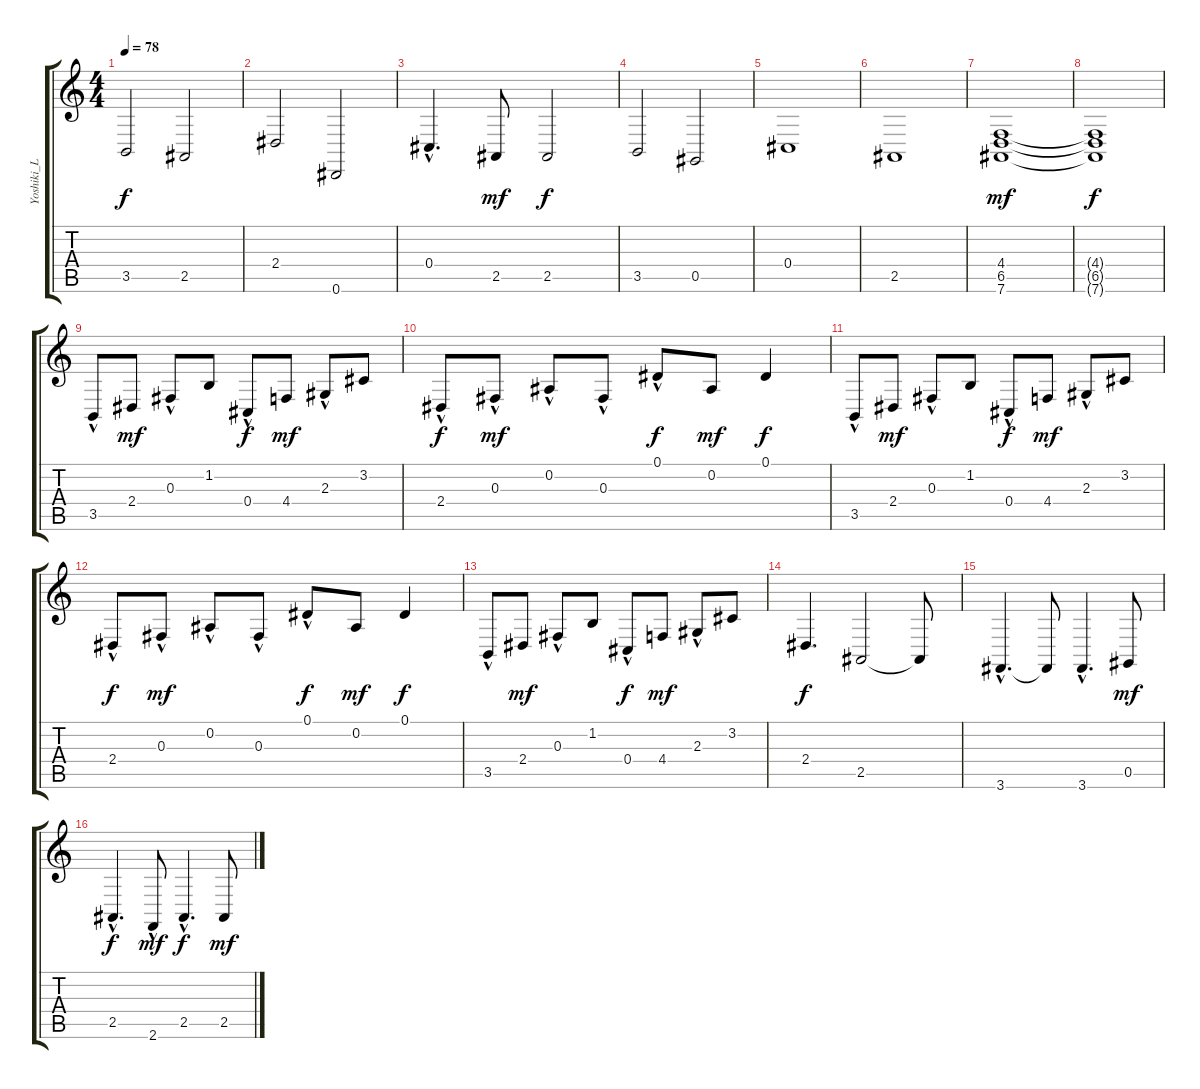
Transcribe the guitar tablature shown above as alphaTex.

\track ("Yoshiki_L" "Yoshiki_L") {instrument acousticgrandpiano}
\staff {score tabs}
\tuning (Eb4 Bb3 Gb3 Db3 Ab2 Eb2) {hide}
\ts (4 4)
\tempo 78
\clef g2
\ks c
3.5.2{dy f} 2.5.2 |
2.4.2 0.6.2 |
0.4{hac}.4{d} 2.5.8{dy mf} 2.5.2{dy f} |
3.5.2 0.5.2 |
0.4.1 |
2.5.1 |
(4.4 6.5 7.6).1{dy mf} |
(4.4{t} 6.5{t} 7.6{t}).1{dy f} |
3.5{hac}.8 2.4.8{dy mf} 0.3{hac}.8 1.2.8 0.4{hac}.8{dy f} 4.4.8{dy mf} 2.3{hac}.8 3.2.8 |
2.4{hac}.8{dy f} 0.3{hac}.8{dy mf} 0.2{hac}.8 0.3{hac}.8 0.1{hac}.8{dy f} 0.2.8{dy mf} 0.1.4{dy f} |
3.5{hac}.8 2.4.8{dy mf} 0.3{hac}.8 1.2.8 0.4{hac}.8{dy f} 4.4.8{dy mf} 2.3{hac}.8 3.2.8 |
2.4{hac}.8{dy f} 0.3{hac}.8{dy mf} 0.2{hac}.8 0.3{hac}.8 0.1{hac}.8{dy f} 0.2.8{dy mf} 0.1.4{dy f} |
3.5{hac}.8 2.4.8{dy mf} 0.3{hac}.8 1.2.8 0.4{hac}.8{dy f} 4.4.8{dy mf} 2.3{hac}.8 3.2.8 |
2.4.4{d dy f} 2.5.2 2.5{t}.8 |
3.6{hac}.4{d} 3.6{t}.8 3.6{hac}.4{d} 0.5.8{dy mf} |
2.5{hac}.4{d dy f} 2.6{hac}.8{dy mf} 2.5{hac}.4{d dy f} 2.5.8{dy mf}
